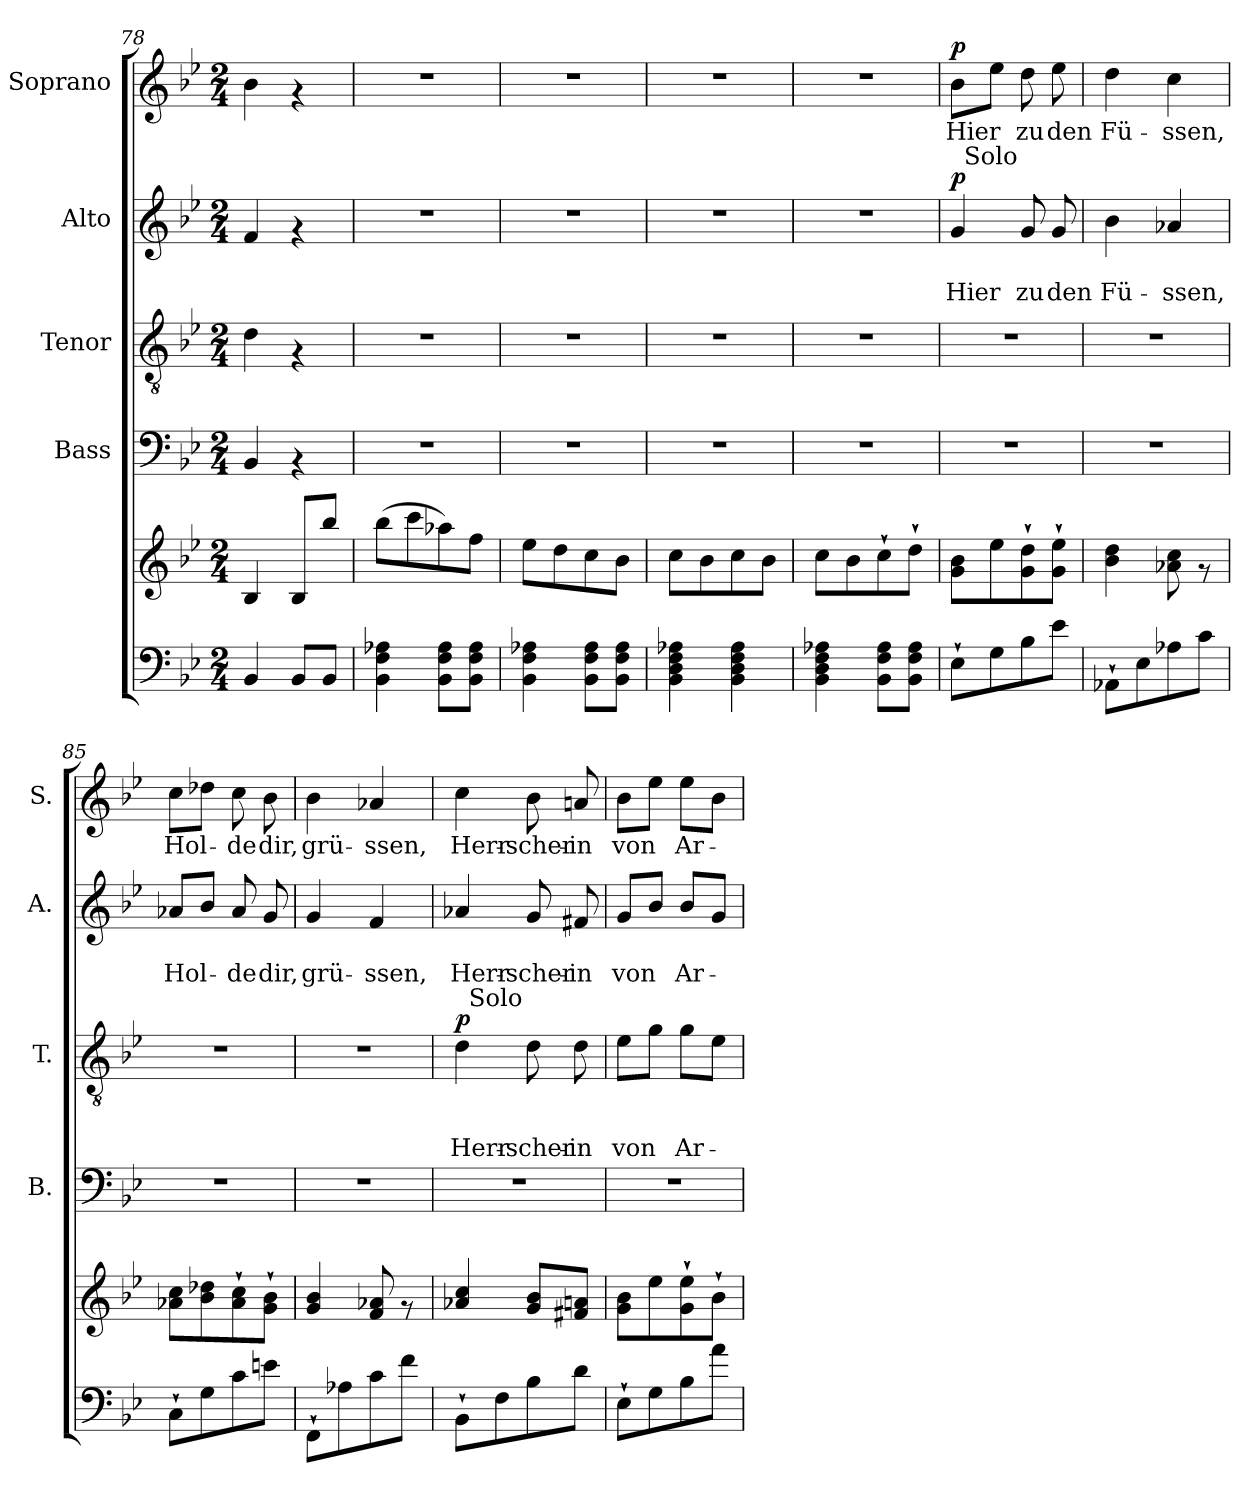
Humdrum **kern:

**kern	**kern	**kern	**text	**kern	**text	**text	**text	**dynam	**kern	**text	**text	**dynam	**kern	**text	**dynam
*part6	*part5	*part4	*part4	*part3	*part3	*part3	*part3	*part3	*part2	*part2	*part2	*part2	*part1	*part1	*part1
*staff6	*staff5	*staff4	*staff4	*staff3	*staff3	*staff3	*staff3	*staff3	*staff2	*staff2	*staff2	*staff2	*staff1	*staff1	*staff1
*	*	*I"Bass	*	*I"Tenor	*	*	*	*	*I"Alto	*	*	*	*I"Soprano	*	*
*	*	*I'B.	*	*I'T.	*	*	*	*	*I'A.	*	*	*	*I'S.	*	*
*clefF4	*clefG2	*clefF4	*	*clefGv2	*	*	*	*	*clefG2	*	*	*	*clefG2	*	*
*k[b-e-]	*k[b-e-]	*k[b-e-]	*	*k[b-e-]	*	*	*	*	*k[b-e-]	*	*	*	*k[b-e-]	*	*
*B-:	*B-:	*B-:	*	*B-:	*	*	*	*	*B-:	*	*	*	*B-:	*	*
*M2/4	*M2/4	*M2/4	*	*M2/4	*	*	*	*	*M2/4	*	*	*	*M2/4	*	*
=78	=78	=78	=78	=78	=78	=78	=78	=78	=78	=78	=78	=78	=78	=78	=78
4BB-/	4B-/	4BB-/	.	4d\	.	.	.	.	4f/	.	.	.	4b-\	.	.
8BB-/L	8B-/L	4rAA	.	4rF	.	.	.	.	4rf	.	.	.	4rf	.	.
8BB-/J	8bb-/J	.	.	.	.	.	.	.	.	.	.	.	.	.	.
=79	=79	=79	=79	=79	=79	=79	=79	=79	=79	=79	=79	=79	=79	=79	=79
4BB-\ 4F\ 4A-X\	(<8bb-\L	2r	.	2r	.	.	.	.	2r	.	.	.	2r	.	.
.	8ccc\	.	.	.	.	.	.	.	.	.	.	.	.	.	.
8BB-\ 8F\ 8A-\L	8aa-X\)	.	.	.	.	.	.	.	.	.	.	.	.	.	.
8BB-\ 8F\ 8A-\J	8ff\J	.	.	.	.	.	.	.	.	.	.	.	.	.	.
=80	=80	=80	=80	=80	=80	=80	=80	=80	=80	=80	=80	=80	=80	=80	=80
4BB-\ 4F\ 4A-X\	8ee-\L	2r	.	2r	.	.	.	.	2r	.	.	.	2r	.	.
.	8dd\	.	.	.	.	.	.	.	.	.	.	.	.	.	.
8BB-\ 8F\ 8A-\L	8cc\	.	.	.	.	.	.	.	.	.	.	.	.	.	.
8BB-\ 8F\ 8A-\J	8b-\J	.	.	.	.	.	.	.	.	.	.	.	.	.	.
=81	=81	=81	=81	=81	=81	=81	=81	=81	=81	=81	=81	=81	=81	=81	=81
4BB-\ 4D\ 4F\ 4A-X\	8cc\L	2r	.	2r	.	.	.	.	2r	.	.	.	2r	.	.
.	8b-\	.	.	.	.	.	.	.	.	.	.	.	.	.	.
4BB-\ 4D\ 4F\ 4A-\	8cc\	.	.	.	.	.	.	.	.	.	.	.	.	.	.
.	8b-\J	.	.	.	.	.	.	.	.	.	.	.	.	.	.
=82	=82	=82	=82	=82	=82	=82	=82	=82	=82	=82	=82	=82	=82	=82	=82
4BB-\ 4D\ 4F\ 4A-X\	8cc\L	2r	.	2r	.	.	.	.	2r	.	.	.	2r	.	.
.	8b-\	.	.	.	.	.	.	.	.	.	.	.	.	.	.
8BB-\ 8F\ 8A-\L	8cc`>\	.	.	.	.	.	.	.	.	.	.	.	.	.	.
8BB-\ 8F\ 8A-\J	8dd`>\J	.	.	.	.	.	.	.	.	.	.	.	.	.	.
!!LO:PB:g=z
=83	=83	=83	=83	=83	=83	=83	=83	=83	=83	=83	=83	=83	=83	=83	=83
!	!	!	!	!	!	!	!	!	!	!	!LO:LY:b	!LO:DY:a	!	!LO:LY:b	!LO:DY:a
*	*	*	*	*	*	*	*	*	*^	*	*	*	*	*	*
8E-`>\L	8g\ 8b-\L	2r	.	2r	.	.	.	.	4g/	32ryy	.	Hier	p	8b-\L	Hier	p
!	!	!	!	!	!	!	!	!	!	!LO:TX:a:t=Solo	!	!	!	!	!	!
.	.	.	.	.	.	.	.	.	.	4...ryy	.	.	.	.	.	.
8G\	8ee-\	.	.	.	.	.	.	.	.	.	.	.	.	8ee-\J	.	.
!	!	!	!	!	!	!	!	!	!	!	!	!LO:LY:b	!	!	!LO:LY:b	!
8B-\	8g\`> 8dd\`>	.	.	.	.	.	.	.	8g/	.	.	zu	.	8dd\	zu	.
!	!	!	!	!	!	!	!	!	!	!	!	!LO:LY:b	!	!	!LO:LY:b	!
8e-\J	8g\`> 8ee-\`>J	.	.	.	.	.	.	.	8g/	.	.	den	.	8ee-\	den	.
=84	=84	=84	=84	=84	=84	=84	=84	=84	=84	=84	=84	=84	=84	=84	=84	=84
!	!	!	!	!	!	!	!	!	!	!	!	!LO:LY:b	!	!	!LO:LY:b	!
*	*	*	*	*	*	*	*	*	*v	*v	*	*	*	*	*	*
8AA-X`>\L	4b-\ 4dd\	2r	.	2r	.	.	.	.	4b-\	.	Fü-	.	4dd\	Fü-	.
8E-\	.	.	.	.	.	.	.	.	.	.	.	.	.	.	.
!	!	!	!	!	!	!	!	!	!	!	!LO:LY:b	!	!	!LO:LY:b	!
8A-X\	8a-X\ 8cc\	.	.	.	.	.	.	.	4a-X/	.	-ssen,	.	4cc\	-ssen,	.
8c\J	8rf	.	.	.	.	.	.	.	.	.	.	.	.	.	.
=85	=85	=85	=85	=85	=85	=85	=85	=85	=85	=85	=85	=85	=85	=85	=85
!	!	!	!	!	!	!	!	!	!	!	!LO:LY:b	!	!	!LO:LY:b	!
8C`>\L	8a-X\ 8cc\L	2r	.	2r	.	.	.	.	8a-X/L	.	Hol-	.	8cc\L	Hol-	.
8G\	8b-\ 8dd-X\	.	.	.	.	.	.	.	8b-/J	.	.	.	8dd-X\J	.	.
!	!	!	!	!	!	!	!	!	!	!	!LO:LY:b	!	!	!LO:LY:b	!
8c\	8a-\`> 8cc\`>	.	.	.	.	.	.	.	8a-/	.	-de	.	8cc\	-de	.
!	!	!	!	!	!	!	!	!	!	!	!LO:LY:b	!	!	!LO:LY:b	!
8en\J	8g\`> 8b-\`>J	.	.	.	.	.	.	.	8g/	.	dir,	.	8b-\	dir,	.
=86	=86	=86	=86	=86	=86	=86	=86	=86	=86	=86	=86	=86	=86	=86	=86
!	!	!	!	!	!	!	!	!	!	!	!LO:LY:b	!	!	!LO:LY:b	!
8FF`>\L	4g/ 4b-/	2r	.	2r	.	.	.	.	4g/	.	grü-	.	4b-\	grü-	.
8A-X\	.	.	.	.	.	.	.	.	.	.	.	.	.	.	.
!	!	!	!	!	!	!	!	!	!	!	!LO:LY:b	!	!	!LO:LY:b	!
8c\	8f/ 8a-X/	.	.	.	.	.	.	.	4f/	.	-ssen,	.	4a-X/	-ssen,	.
8f\J	8rf	.	.	.	.	.	.	.	.	.	.	.	.	.	.
=87	=87	=87	=87	=87	=87	=87	=87	=87	=87	=87	=87	=87	=87	=87	=87
!	!	!	!	!	!	!	!LO:LY:b	!LO:DY:a	!	!	!LO:LY:b	!	!	!LO:LY:b	!
*	*	*	*	*^	*	*	*	*	*	*	*	*	*	*	*
8BB-`>\L	4a-X/ 4cc/	2r	.	4d\	32ryy	.	.	Herr-	p	4a-X/	.	Herr-	.	4cc\	Herr-	.
!	!	!	!	!	!LO:TX:a:t=Solo	!	!	!	!	!	!	!	!	!	!	!
.	.	.	.	.	4...ryy	.	.	.	.	.	.	.	.	.	.	.
8F\	.	.	.	.	.	.	.	.	.	.	.	.	.	.	.	.
!	!	!	!	!	!	!	!	!LO:LY:b	!	!	!	!LO:LY:b	!	!	!LO:LY:b	!
8B-\	8g/ 8b-/L	.	.	8d\	.	.	.	-scher-	.	8g/	.	-scher-	.	8b-\	-scher-	.
!	!	!	!	!	!	!	!	!LO:LY:b	!	!	!	!LO:LY:b	!	!	!LO:LY:b	!
8d\J	8f#X/ 8an/J	.	.	8d\	.	.	.	-in	.	8f#X/	.	-in	.	8an/	-in	.
=88	=88	=88	=88	=88	=88	=88	=88	=88	=88	=88	=88	=88	=88	=88	=88	=88
!	!	!	!	!	!	!	!	!LO:LY:b	!	!	!	!LO:LY:b	!	!	!LO:LY:b	!
*	*	*	*	*v	*v	*	*	*	*	*	*	*	*	*	*	*
8E-`>\L	8g\ 8b-\L	2r	.	8e-\L	.	.	von	.	8g/L	.	von	.	8b-\L	von	.
8G\	8ee-\	.	.	8g\J	.	.	.	.	8b-/J	.	.	.	8ee-\J	.	.
!	!	!	!	!	!	!	!LO:LY:b	!	!	!	!LO:LY:b	!	!	!LO:LY:b	!
8B-\	8g\`> 8ee-\`>	.	.	8g\L	.	.	Ar-	.	8b-/L	.	Ar-	.	8ee-\L	Ar-	.
8a\J	8b-`>\J	.	.	8e-\J	.	.	.	.	8g/J	.	.	.	8b-\J	.	.
=	=	=	=	=	=	=	=	=	=	=	=	=	=	=	=
*-	*-	*-	*-	*-	*-	*-	*-	*-	*-	*-	*-	*-	*-	*-	*-
